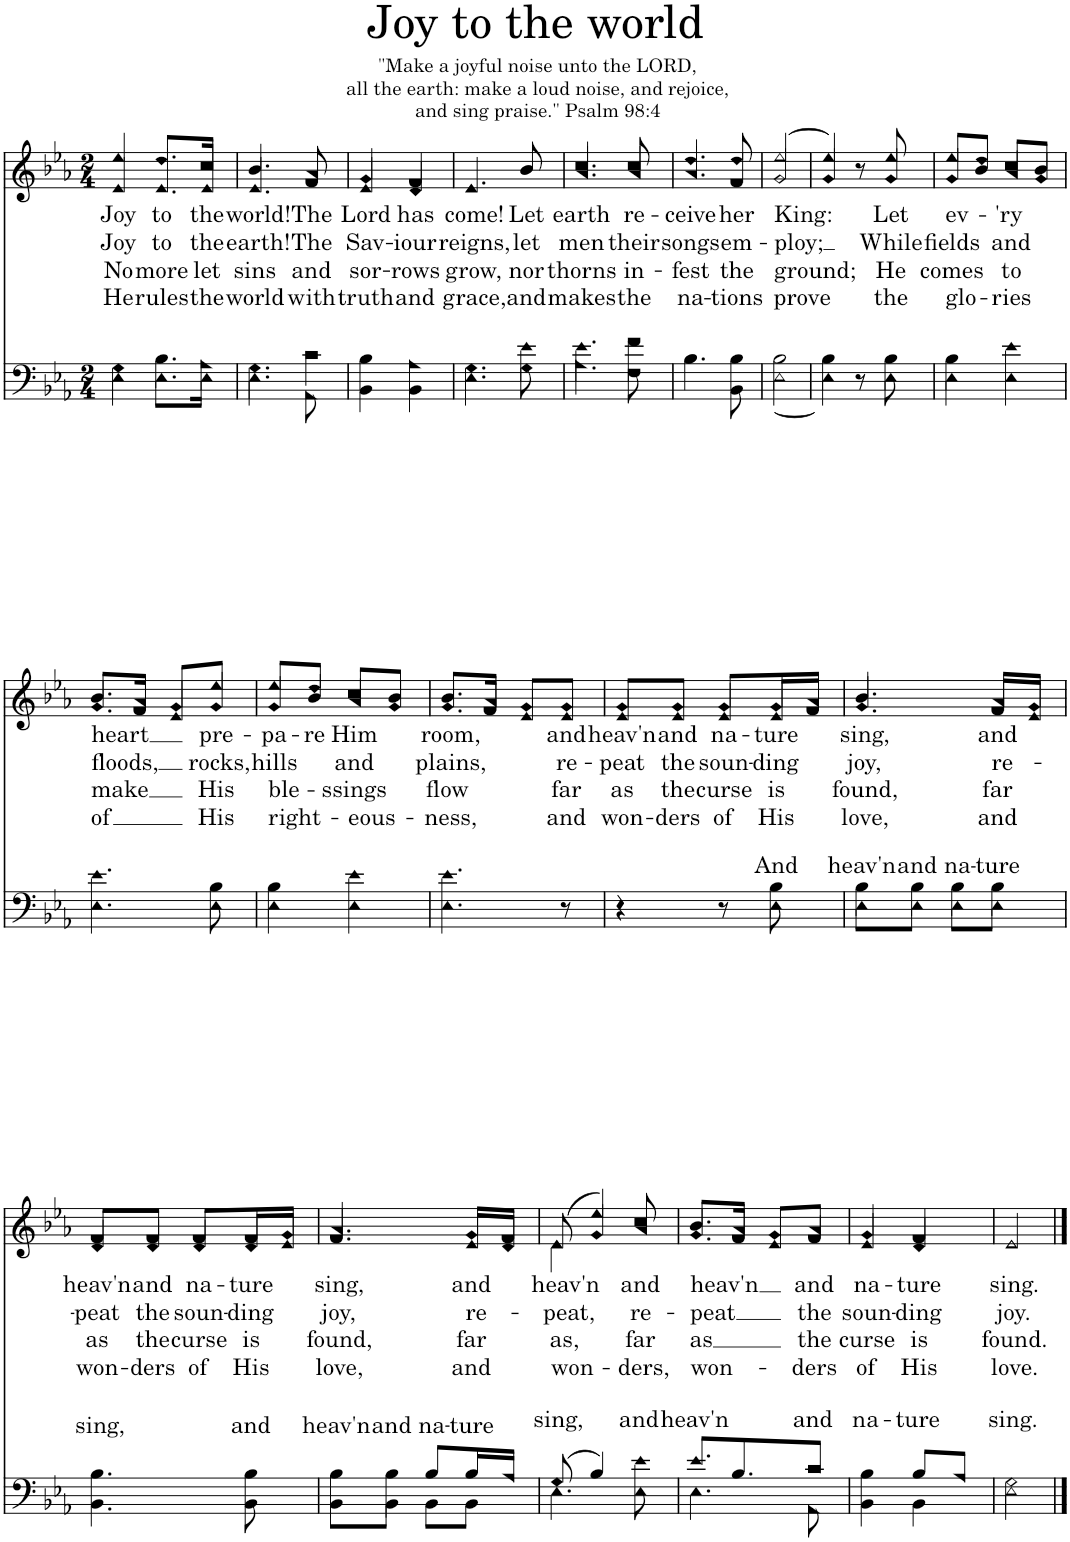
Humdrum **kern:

**kern	**text	**kern	**text	**text	**text	**text
*part2	*part2	*part1	*part1	*part1	*part1	*part1
*staff2	*staff2	*staff1	*staff1	*staff1	*staff1	*staff1
*I"Men	*	*I"Women	*	*	*	*
*clefF4	*	*clefG2	*	*	*	*
*k[b-e-a-]	*	*k[b-e-a-]	*	*	*	*
*M2/4	*	*M2/4	*	*	*	*
=1	=1	=1	=1	=1	=1	=1
*^	*	*	*	*	*	*
!	!	!	!	!LO:LY:b	!LO:LY:b	!LO:LY:b	!LO:LY:b
*	*	*	*^	*	*	*	*
4G\	4E-\	.	4ee-/	4e-/	Joy	Joy	No	He
!	!	!	!	!	!LO:LY:b	!LO:LY:b	!LO:LY:b	!LO:LY:b
8.B-\L	8.E-\L	.	8.dd/L	8.e-/L	to	to	more	rules
!	!	!	!	!	!LO:LY:b	!LO:LY:b	!LO:LY:b	!LO:LY:b
16A-\Jk	16E-\Jk	.	16cc/Jk	16e-/Jk	the	the	let	the
=2	=2	=2	=2	=2	=2	=2	=2	=2
!	!	!	!	!	!LO:LY:b	!LO:LY:b	!LO:LY:b	!LO:LY:b
4.G\	4.E-\	.	4.b-/	4.e-/	world!	earth!	sins	world
!	!	!	!	!	!LO:LY:b	!LO:LY:b	!LO:LY:b	!LO:LY:b
8c\	8AA-\	.	8a-/	8f/	The	The	and	with
=3	=3	=3	=3	=3	=3	=3	=3	=3
!	!	!	!	!	!LO:LY:b	!LO:LY:b	!LO:LY:b	!LO:LY:b
4B-\	4BB-\	.	4g/	4e-/	Lord	Sav-	sor-	truth
!	!	!	!	!	!LO:LY:b	!LO:LY:b	!LO:LY:b	!LO:LY:b
4A-\	4BB-\	.	4f/	4d/	has	-iour	-rows	and
=4	=4	=4	=4	=4	=4	=4	=4	=4
!	!	!	!	!	!LO:LY:b	!LO:LY:b	!LO:LY:b	!LO:LY:b
4.G\	4.E-\	.	4.e-/	4.e-	come!	reigns,	grow,	grace,
!	!	!	!	!	!LO:LY:b	!LO:LY:b	!LO:LY:b	!LO:LY:b
8e-\	8G\	.	8b-/	8b-	Let	let	nor	and
=5	=5	=5	=5	=5	=5	=5	=5	=5
!	!	!	!	!	!LO:LY:b	!LO:LY:b	!LO:LY:b	!LO:LY:b
4.e-\	4.A-\	.	4.cc/	4.a-/	earth	men	thorns	makes
!	!	!	!	!	!LO:LY:b	!LO:LY:b	!LO:LY:b	!LO:LY:b
8f\	8F\	.	8cc/	8a-/	re-	their	in-	the
=6	=6	=6	=6	=6	=6	=6	=6	=6
!	!	!	!	!	!LO:LY:b	!LO:LY:b	!LO:LY:b	!LO:LY:b
4.B-	4.B-\	.	4.dd/	4.a-/	-ceive	songs	-fest	na-
!	!	!	!	!	!LO:LY:b	!LO:LY:b	!LO:LY:b	!LO:LY:b
8B-\	8BB-\	.	8dd/	8f/	her	em-	the	-tions
=7	=7	=7	=7	=7	=7	=7	=7	=7
!	!	!	!	!	!LO:LY:b	!LO:LY:b	!LO:LY:b	!LO:LY:b
[2B-\	[2E-\	.	[2ee-/	[2g/	King:	-ploy;	ground;	prove
=8	=8	=8	=8	=8	=8	=8	=8	=8
4B-\]	4E-\]	.	4ee-/]	4g/]	.	.	.	.
8r	8r	.	8r	8r	.	.	.	.
!	!	!	!	!	!LO:LY:b	!LO:LY:b	!LO:LY:b	!LO:LY:b
8B-\	8E-\	.	8ee-/	8g/	Let	While	He	the
=9	=9	=9	=9	=9	=9	=9	=9	=9
!	!	!	!	!	!LO:LY:b	!LO:LY:b	!LO:LY:b	!LO:LY:b
4B-\	4E-\	.	8ee-/L	8g/L	ev-	fields	comes	glo-
.	.	.	8dd/J	8b-/J	.	.	.	.
!	!	!	!	!	!LO:LY:b	!LO:LY:b	!LO:LY:b	!LO:LY:b
4e-\	4E-\	.	8cc/L	8a-/L	-'ry	and	to	-ries
.	.	.	8b-/J	8g/J	.	.	.	.
!!LO:LB:g=z	!!
=10	=10	=10	=10	=10	=10	=10	=10	=10
!	!	!	!	!	!LO:LY:b	!LO:LY:b	!LO:LY:b	!LO:LY:b
4.e-\	4.E-\	.	8.b-/L	8.g/L	heart	floods,	make	of
.	.	.	16a-/Jk	16f/Jk	.	.	.	.
.	.	.	8g/L	8e-/L	.	.	.	.
!	!	!	!	!	!LO:LY:b	!LO:LY:b	!LO:LY:b	!LO:LY:b
8B-\	8E-\	.	8ee-/J	8g/J	pre-	rocks,	His	His
=11	=11	=11	=11	=11	=11	=11	=11	=11
!	!	!	!	!	!LO:LY:b	!LO:LY:b	!LO:LY:b	!LO:LY:b
4B-\	4E-\	.	8ee-/L	8g/L	-pa-	hills	ble-	right-
!	!	!	!	!	!LO:LY:b	!	!	!
.	.	.	8dd/J	8b-/J	-re	.	.	.
!	!	!	!	!	!LO:LY:b	!LO:LY:b	!LO:LY:b	!LO:LY:b
4e-\	4E-\	.	8cc/L	8a-/L	Him	and	-ssings	-eous-
.	.	.	8b-/J	8g/J	.	.	.	.
=12	=12	=12	=12	=12	=12	=12	=12	=12
!	!	!	!	!	!LO:LY:b	!LO:LY:b	!LO:LY:b	!LO:LY:b
4.e-\	4.E-\	.	8.b-/L	8.g/L	room,	plains,	flow	-ness,
.	.	.	16a-/Jk	16f/Jk	.	.	.	.
.	.	.	8g/L	8e-/L	.	.	.	.
!	!	!	!	!	!LO:LY:b	!LO:LY:b	!LO:LY:b	!LO:LY:b
8r	8r	.	8g/J	8e-/J	and	re-	far	and
=13	=13	=13	=13	=13	=13	=13	=13	=13
!	!	!	!	!	!LO:LY:b	!LO:LY:b	!LO:LY:b	!LO:LY:b
4r	4r	.	8g/L	8e-/L	heav'n	-peat	as	won-
!	!	!	!	!	!LO:LY:b	!LO:LY:b	!LO:LY:b	!LO:LY:b
.	.	.	8g/J	8e-/J	and	the	the	-ders
!	!	!	!	!	!LO:LY:b	!LO:LY:b	!LO:LY:b	!LO:LY:b
8r	8r	.	8g/L	8e-/L	na-	soun-	curse	of
!	!	!LO:LY:a	!	!	!LO:LY:b	!LO:LY:b	!LO:LY:b	!LO:LY:b
8B-\	8E-\	And	16g/L	16e-/L	-ture	-ding	is	His
.	.	.	16a-/JJ	16f/JJ	.	.	.	.
=14	=14	=14	=14	=14	=14	=14	=14	=14
!	!	!LO:LY:a	!	!	!LO:LY:b	!LO:LY:b	!LO:LY:b	!LO:LY:b
8B-\L	8E-\L	heav'n	4.b-/	4.g/	sing,	joy,	found,	love,
!	!	!LO:LY:a	!	!	!	!	!	!
8B-\J	8E-\J	and	.	.	.	.	.	.
!	!	!LO:LY:a	!	!	!	!	!	!
8B-\L	8E-\L	na-	.	.	.	.	.	.
!	!	!LO:LY:a	!	!	!LO:LY:b	!LO:LY:b	!LO:LY:b	!LO:LY:b
8B-\J	8E-\J	-ture	16a-/LL	16f/LL	and	re-	far	and
.	.	.	16g/JJ	16e-/JJ	.	.	.	.
!!LO:LB:g=z	!!
=15	=15	=15	=15	=15	=15	=15	=15	=15
!	!	!LO:LY:a	!	!	!LO:LY:b	!LO:LY:b	!LO:LY:b	!LO:LY:b
4.B-\	4.BB-\	sing,	8f/L	8d/L	heav'n	-peat	as	won-
!	!	!	!	!	!LO:LY:b	!LO:LY:b	!LO:LY:b	!LO:LY:b
.	.	.	8f/J	8d/J	and	the	the	-ders
!	!	!	!	!	!LO:LY:b	!LO:LY:b	!LO:LY:b	!LO:LY:b
.	.	.	8f/L	8d/L	na-	soun-	curse	of
!	!	!LO:LY:a	!	!	!LO:LY:b	!LO:LY:b	!LO:LY:b	!LO:LY:b
8B-\	8BB-\	and	16f/L	16d/L	-ture	-ding	is	His
.	.	.	16g/JJ	16e-/JJ	.	.	.	.
=16	=16	=16	=16	=16	=16	=16	=16	=16
!	!	!LO:LY:a	!	!	!LO:LY:b	!LO:LY:b	!LO:LY:b	!LO:LY:b
8B-\L	8BB-\L	heav'n	4.a-/	4.f/	sing,	joy,	found,	love,
!	!	!LO:LY:a	!	!	!	!	!	!
8B-\J	8BB-\J	and	.	.	.	.	.	.
!	!	!LO:LY:a	!	!	!	!	!	!
8B-/L	8BB-\L	na-	.	.	.	.	.	.
!	!	!LO:LY:a	!	!	!LO:LY:b	!LO:LY:b	!LO:LY:b	!LO:LY:b
16B-/L	8BB-\J	-ture	16g/LL	16e-/LL	and	re-	far	and
16A-/JJ	.	.	16f/JJ	16d/JJ	.	.	.	.
=17	=17	=17	=17	=17	=17	=17	=17	=17
!	!	!LO:LY:a	!	!	!LO:LY:b	!LO:LY:b	!LO:LY:b	!LO:LY:b
(8G/	4.E-\	sing,	(8e-/	(8e-\	heav'n	-peat,	as,	won-
4B-/)	.	.	4ee-/)	4g/)	.	.	.	.
!	!	!LO:LY:a	!	!	!LO:LY:b	!LO:LY:b	!LO:LY:b	!LO:LY:b
8e-\	8E-\	and	8cc/	8a-/	and	re-	far	-ders,
=18	=18	=18	=18	=18	=18	=18	=18	=18
!	!	!LO:LY:a	!	!	!LO:LY:b	!LO:LY:b	!LO:LY:b	!LO:LY:b
8.e-/L	4.E-\	heav'n	8.b-/L	8.g/L	heav'n	-peat	as	won-
8.B-/	.	.	16a-/Jk	16f/Jk	.	.	.	.
.	.	.	8g/L	8e-/L	.	.	.	.
!	!	!LO:LY:a	!	!	!LO:LY:b	!LO:LY:b	!LO:LY:b	!LO:LY:b
8c/J	8AA-\	and	8a-/J	8f/J	and	the	the	-ders
=19	=19	=19	=19	=19	=19	=19	=19	=19
!	!	!LO:LY:a	!	!	!LO:LY:b	!LO:LY:b	!LO:LY:b	!LO:LY:b
4B-\	4BB-\	na-	4g/	4e-/	na-	soun-	curse	of
!	!	!LO:LY:a	!	!	!LO:LY:b	!LO:LY:b	!LO:LY:b	!LO:LY:b
8B-/L	4BB-\	-ture	4f/	4d/	-ture	-ding	is	His
8A-/J	.	.	.	.	.	.	.	.
=20	=20	=20	=20	=20	=20	=20	=20	=20
!	!	!LO:LY:a	!	!	!LO:LY:b	!LO:LY:b	!LO:LY:b	!LO:LY:b
2G\	2E-\	sing.	2e-/	2e-	sing.	joy.	found.	love.
*v	*v	*	*	*	*	*	*	*
*	*	*v	*v	*	*	*	*
==	==	==	==	==	==	==
*-	*-	*-	*-	*-	*-	*-
